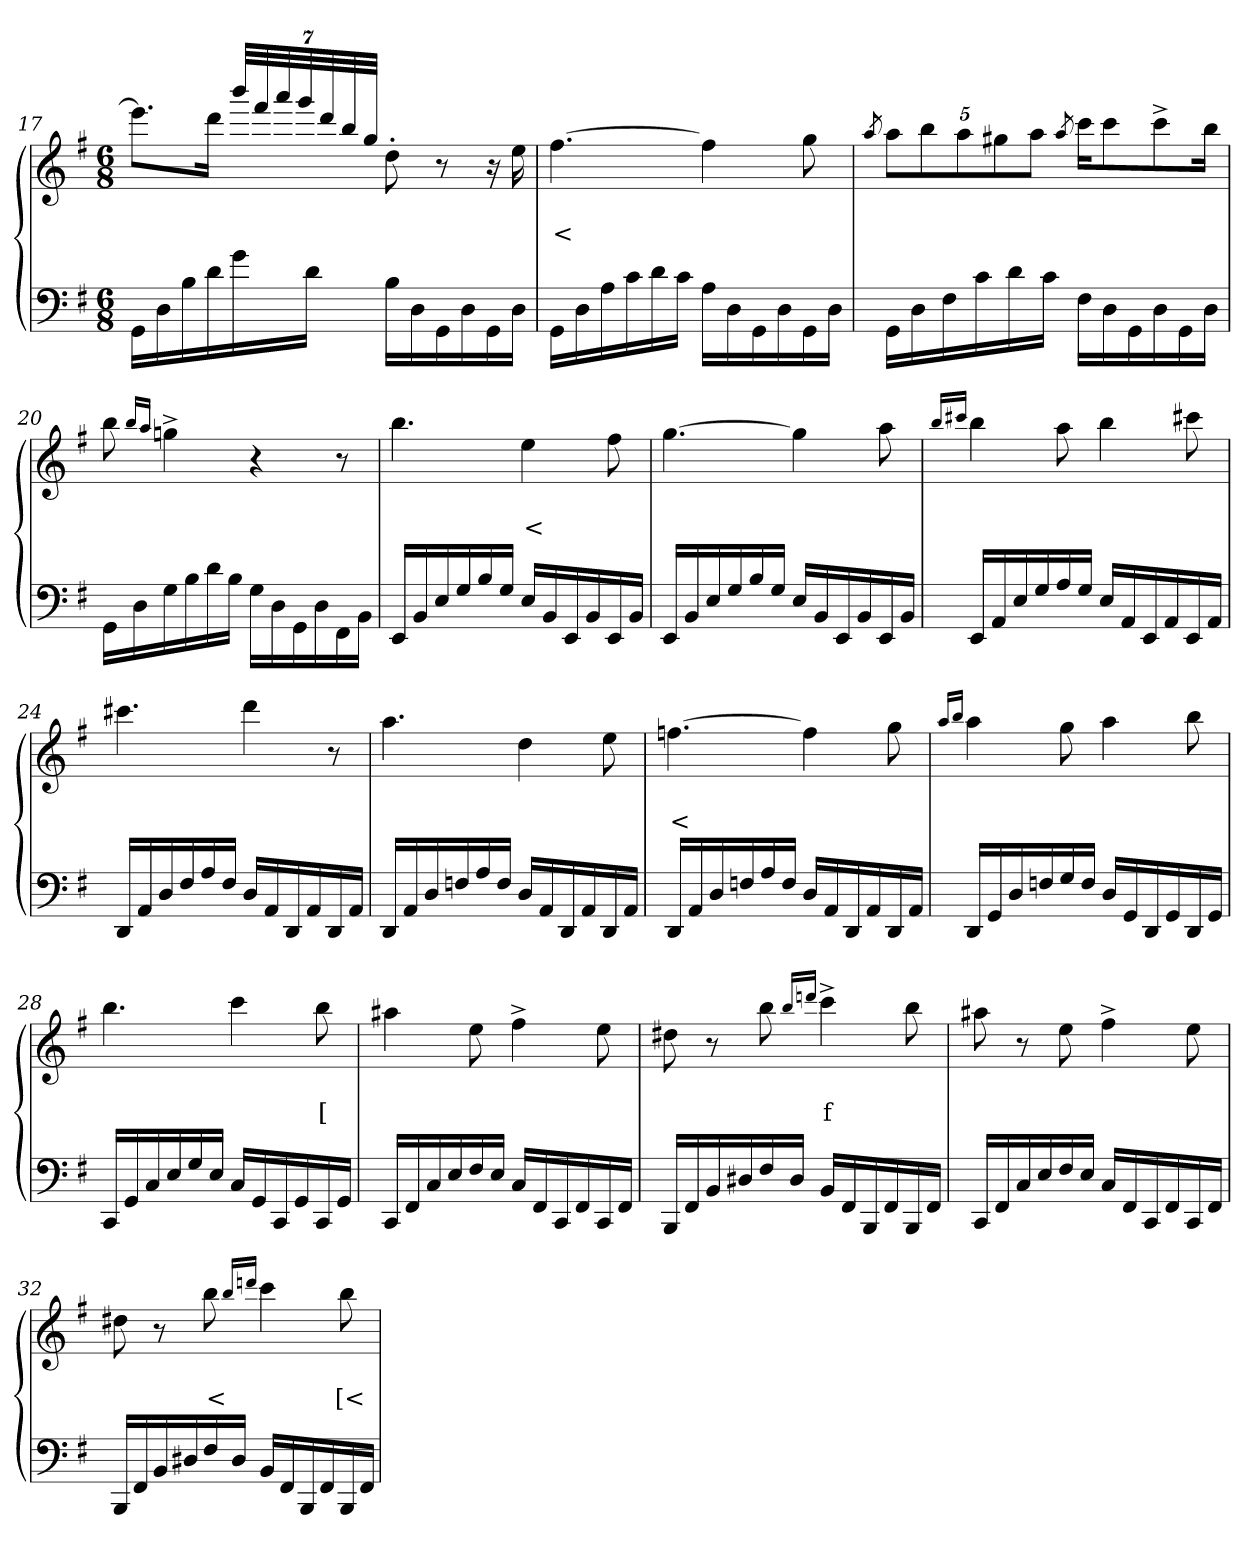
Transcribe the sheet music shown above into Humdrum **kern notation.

**kern	**kern	**text	**text
*part2	*part1	*part1	*part1
*staff2	*staff1	*staff1	*staff1
*clefF4	*clefG2	*	*
*k[f#]	*k[f#]	*	*
*M6/8	*M6/8	*	*
=17	=17	=17	=17
16GGLL	8.eeeL]	.	.
16D	.	.	.
16B	.	.	.
16d	16dddJk	.	.
16g	56bbb/LLL	.	.
.	56fff#	.	.
.	56aaa	.	.
.	56ggg	.	.
16dJJ	.	.	.
.	56ddd	.	.
.	56bb	.	.
.	56ggJJJ	.	.
16B\LL	8dd'>	.	.
16D	.	.	.
16GG	8r	.	.
16D	.	.	.
16GG	16r	.	.
16DJJ	16ee	.	.
=18	=18	=18	=18
16GGLL	[4.ff#	.	<
16D	.	.	.
16A	.	.	.
16c	.	.	.
16d	.	.	.
16cJJ	.	.	.
16A\LL	4ff#]	.	.
16D	.	.	.
16GG	.	.	.
16D	.	.	.
16GG	8gg	.	.
16DJJ	.	.	.
=19	=19	=19	=19
.	8qaa/	.	.
16GGLL	40%3aaL	.	.
16D	.	.	.
.	40%3bb	.	.
16F#	.	.	.
.	40%3aa	.	.
16c	.	.	.
.	40%3gg#X	.	.
16d	.	.	.
.	40%3aaJ	.	.
16cJJ	.	.	.
.	8qaa/	.	.
16F#\LL	16cccKL	.	.
16D	8ccc	.	.
16GG	.	.	.
16D	8ccc^>	.	.
16GG	.	.	.
16DJJ	16bbJk	.	.
=20	=20	=20	=20
16GGLL	8bb	.	.
16D	.	.	.
.	16qqbb/LL	.	.
.	16qqaa/JJ	.	.
16G	4ggn^>	.	.
16B	.	.	.
16d	.	.	.
16BJJ	.	.	.
16G\LL	4r	.	.
16D	.	.	.
16GG	.	.	.
16D	.	.	.
16FF#	8r	.	.
16BBJJ	.	.	.
=21	=21	=21	=21
16EE/LL	4.bb	.	.
16BB	.	.	.
16E	.	.	.
16G	.	.	.
16B	.	.	.
16GJJ	.	.	.
16E/LL	4ee	.	<
16BB	.	.	.
16EE	.	.	.
16BB	.	.	.
16EE	8ff#	.	.
16BBJJ	.	.	.
=22	=22	=22	=22
16EE/LL	[4.gg	.	.
16BB	.	.	.
16E	.	.	.
16G	.	.	.
16B	.	.	.
16GJJ	.	.	.
16E/LL	4gg]	.	.
16BB	.	.	.
16EE	.	.	.
16BB	.	.	.
16EE	8aa	.	.
16BBJJ	.	.	.
=23	=23	=23	=23
.	16qqbb/LL	.	.
.	16qqccc#X/JJ	.	.
16EE/LL	4bb	.	.
16AA	.	.	.
16E	.	.	.
16G	.	.	.
16A	8aa	.	.
16GJJ	.	.	.
16E/LL	4bb	.	.
16AA	.	.	.
16EE	.	.	.
16AA	.	.	.
16EE	8ccc#	.	.
16AAJJ	.	.	.
=24	=24	=24	=24
16DDLL	4.ccc#X	.	.
16AA	.	.	.
16D	.	.	.
16F#	.	.	.
16A	.	.	.
16F#JJ	.	.	.
16D/LL	4ddd	.	.
16AA	.	.	.
16DD	.	.	.
16AA	.	.	.
16DD	8r	.	.
16AAJJ	.	.	.
=25	=25	=25	=25
16DDLL	4.aa	.	.
16AA	.	.	.
16D	.	.	.
16Fn	.	.	.
16A	.	.	.
16FJJ	.	.	.
16DLL	4dd	.	.
16AA	.	.	.
16DD	.	.	.
16AA	.	.	.
16DD	8ee	.	.
16AAJJ	.	.	.
=26	=26	=26	=26
16DDLL	[4.ffn	.	<
16AA	.	.	.
16D	.	.	.
16Fn	.	.	.
16A	.	.	.
16FJJ	.	.	.
16DLL	4ff]	.	.
16AA	.	.	.
16DD	.	.	.
16AA	.	.	.
16DD	8gg	.	.
16AAJJ	.	.	.
=27	=27	=27	=27
.	16qqaa/LL	.	.
.	16qqbb/JJ	.	.
16DDLL	4aa	.	.
16GG	.	.	.
16D	.	.	.
16Fn	.	.	.
16G	8gg	.	.
16FJJ	.	.	.
16DLL	4aa	.	.
16GG	.	.	.
16DD	.	.	.
16GG	.	.	.
16DD	8bb	.	.
16GGJJ	.	.	.
=28	=28	=28	=28
16CCLL	4.bb	.	.
16GG	.	.	.
16C	.	.	.
16E	.	.	.
16G	.	.	.
16EJJ	.	.	.
16CLL	4ccc	.	.
16GG	.	.	.
16CC	.	.	.
16GG	.	.	.
16CC	8bb	.	[
16GGJJ	.	.	.
=29	=29	=29	=29
16CCLL	4aa#X	.	.
16FF#	.	.	.
16C	.	.	.
16E	.	.	.
16F#	8ee	.	.
16EJJ	.	.	.
16CLL	4ff#^>	.	.
16FF#	.	.	.
16CC	.	.	.
16FF#	.	.	.
16CC	8ee	.	.
16FF#JJ	.	.	.
=30	=30	=30	=30
16BBBLL	8dd#X	.	.
16FF#	.	.	.
16BB	8r	.	.
16D#X	.	.	.
16F#	8bb	.	.
16D#JJ	.	.	.
.	16qqbb/LL	.	.
.	16qqdddn/JJ	.	.
16BBLL	4ccc^>	.	f
16FF#	.	.	.
16BBB	.	.	.
16FF#	.	.	.
16BBB	8bb	.	.
16FF#JJ	.	.	.
=31	=31	=31	=31
16CCLL	8aa#X	.	.
16FF#	.	.	.
16C	8r	.	.
16E	.	.	.
16F#	8ee	.	.
16EJJ	.	.	.
16CLL	4ff#^>	.	.
16FF#	.	.	.
16CC	.	.	.
16FF#	.	.	.
16CC	8ee	.	.
16FF#JJ	.	.	.
=32	=32	=32	=32
16BBBLL	8dd#X	.	.
16FF#	.	.	.
16BB	8r	.	.
16D#X	.	.	.
16F#	8bb	.	<
16D#JJ	.	.	.
.	16qqbb/LL	.	.
.	16qqdddn/JJ	.	.
16BBLL	4ccc	.	.
16FF#	.	.	.
16BBB	.	.	.
16FF#	.	.	.
16BBB	8bb	.	[<
16FF#JJ	.	.	.
=	=	=	=
*-	*-	*-	*-
